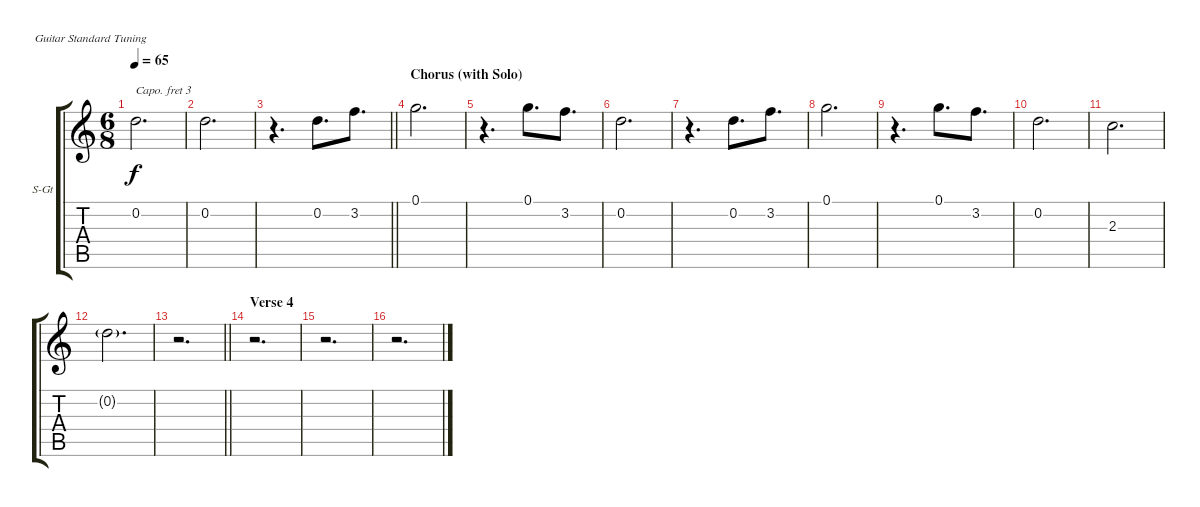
\bracketExtendMode groupsimilarinstruments
\firstSystemTrackNameOrientation horizontal
\otherSystemsTrackNameOrientation horizontal
\track ("Choir" "S-Gt") {instrument pad4choir}
\staff {score tabs}
\capo 3
\tuning (E4 B3 G3 D3 A2 E2)
\displaytranspose 12
\ts (6 8)
\tempo 65
\clef g2
\ks c
0.2.2{d dy f} |
0.2.2{d} |
\barLineRight lightlight
r.4{d} 0.2.8{d} 3.2.8{d} |
\section ("" "Chorus (with Solo)")
0.1.2{d} |
r.4{d} 0.1.8{d} 3.2.8{d} |
0.2.2{d} |
r.4{d} 0.2.8{d} 3.2.8{d} |
0.1.2{d} |
r.4{d} 0.1.8{d} 3.2.8{d} |
0.2.2{d} |
2.3.2{d} |
0.2{g}.2{d} |
\barLineRight lightlight
r.2{d} |
\section ("" "Verse 4")
r.2{d} |
r.2{d} |
r.2{d}
